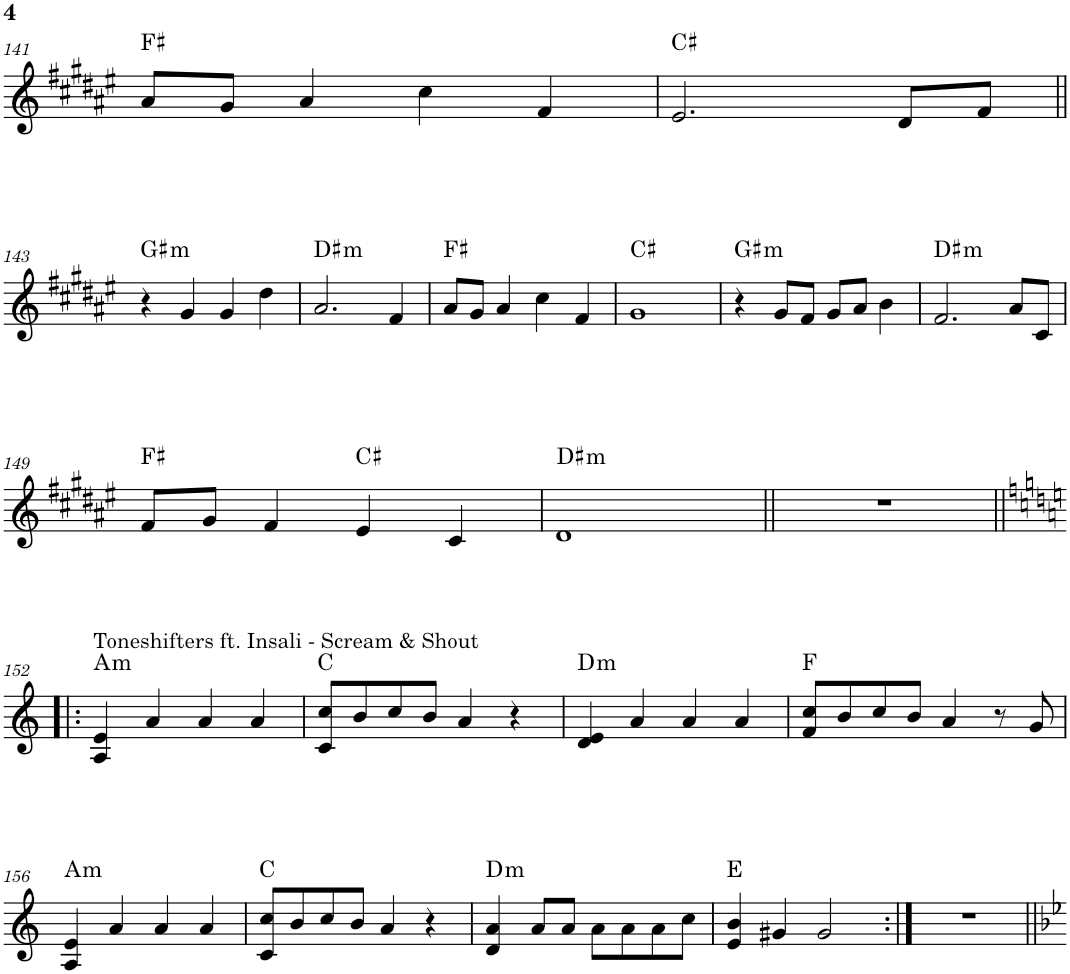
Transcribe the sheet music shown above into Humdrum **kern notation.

**kern	**harte
*part1	*part1
*staff1	*
*I"Bb Trumpet	*
*I'Bb Tpt.	*
!!LO:PB:g=z
*clefG2	*
*Trd1c2	*
*k[f#c#g#d#a#e#]	*
*M4/4	*
=141	=141
8a#/L	F#:maj
8g#/J	.
4a#/	.
4cc#\	.
4f#/	.
=142	=142
2.e#/	C#:maj
8d#/L	.
8f#/J	.
!!LO:LB:g=z
=143||	=143||
!	!LO:H:kt=m
4r	G#:min
4g#/	.
4g#/	.
4dd#\	.
=144	=144
!	!LO:H:kt=m
2.a#/	D#:min
4f#/	.
=145	=145
8a#/L	F#:maj
8g#/J	.
4a#/	.
4cc#\	.
4f#/	.
=146	=146
1g#	C#:maj
=147	=147
!	!LO:H:kt=m
4r	G#:min
8g#/L	.
8f#/J	.
8g#/L	.
8a#/J	.
4b\	.
=148	=148
!	!LO:H:kt=m
2.f#/	D#:min
8a#/L	.
8c#/J	.
!!LO:LB:g=z
=149	=149
8f#/L	F#:maj
8g#/J	.
4f#/	.
4e#/	C#:maj
4c#/	.
=150	=150
!	!LO:H:kt=m
1d#	D#:min
=151||	=151||
1r	.
!!LO:LB:g=z
=152!|:	=152!|:
*k[]	*
!LO:TX:a:t=Toneshifters ft. Insali - Scream & Shout	!LO:H:kt=m
4A/ 4e/	A:min
4a/	.
4a/	.
4a/	.
=153	=153
8c/ 8cc/L	C:maj
8b/	.
8cc/	.
8b/J	.
4a/	.
4r	.
=154	=154
!	!LO:H:kt=m
4d/ 4e/	D:min
4a/	.
4a/	.
4a/	.
=155	=155
8f/ 8cc/L	F:maj
8b/	.
8cc/	.
8b/J	.
4a/	.
8r	.
8g/	.
!!LO:LB:g=z
=156	=156
!	!LO:H:kt=m
4A/ 4e/	A:min
4a/	.
4a/	.
4a/	.
=157	=157
8c/ 8cc/L	C:maj
8b/	.
8cc/	.
8b/J	.
4a/	.
4r	.
=158	=158
!	!LO:H:kt=m
4d/ 4a/	D:min
8a/L	.
8a/J	.
8a\L	.
8a\	.
8a\	.
8cc\J	.
=159	=159
4e/ 4b/	E:maj
4g#X/	.
2g#/	.
=160:|!	=160:|!
1r	.
=||	=||
*-	*-
